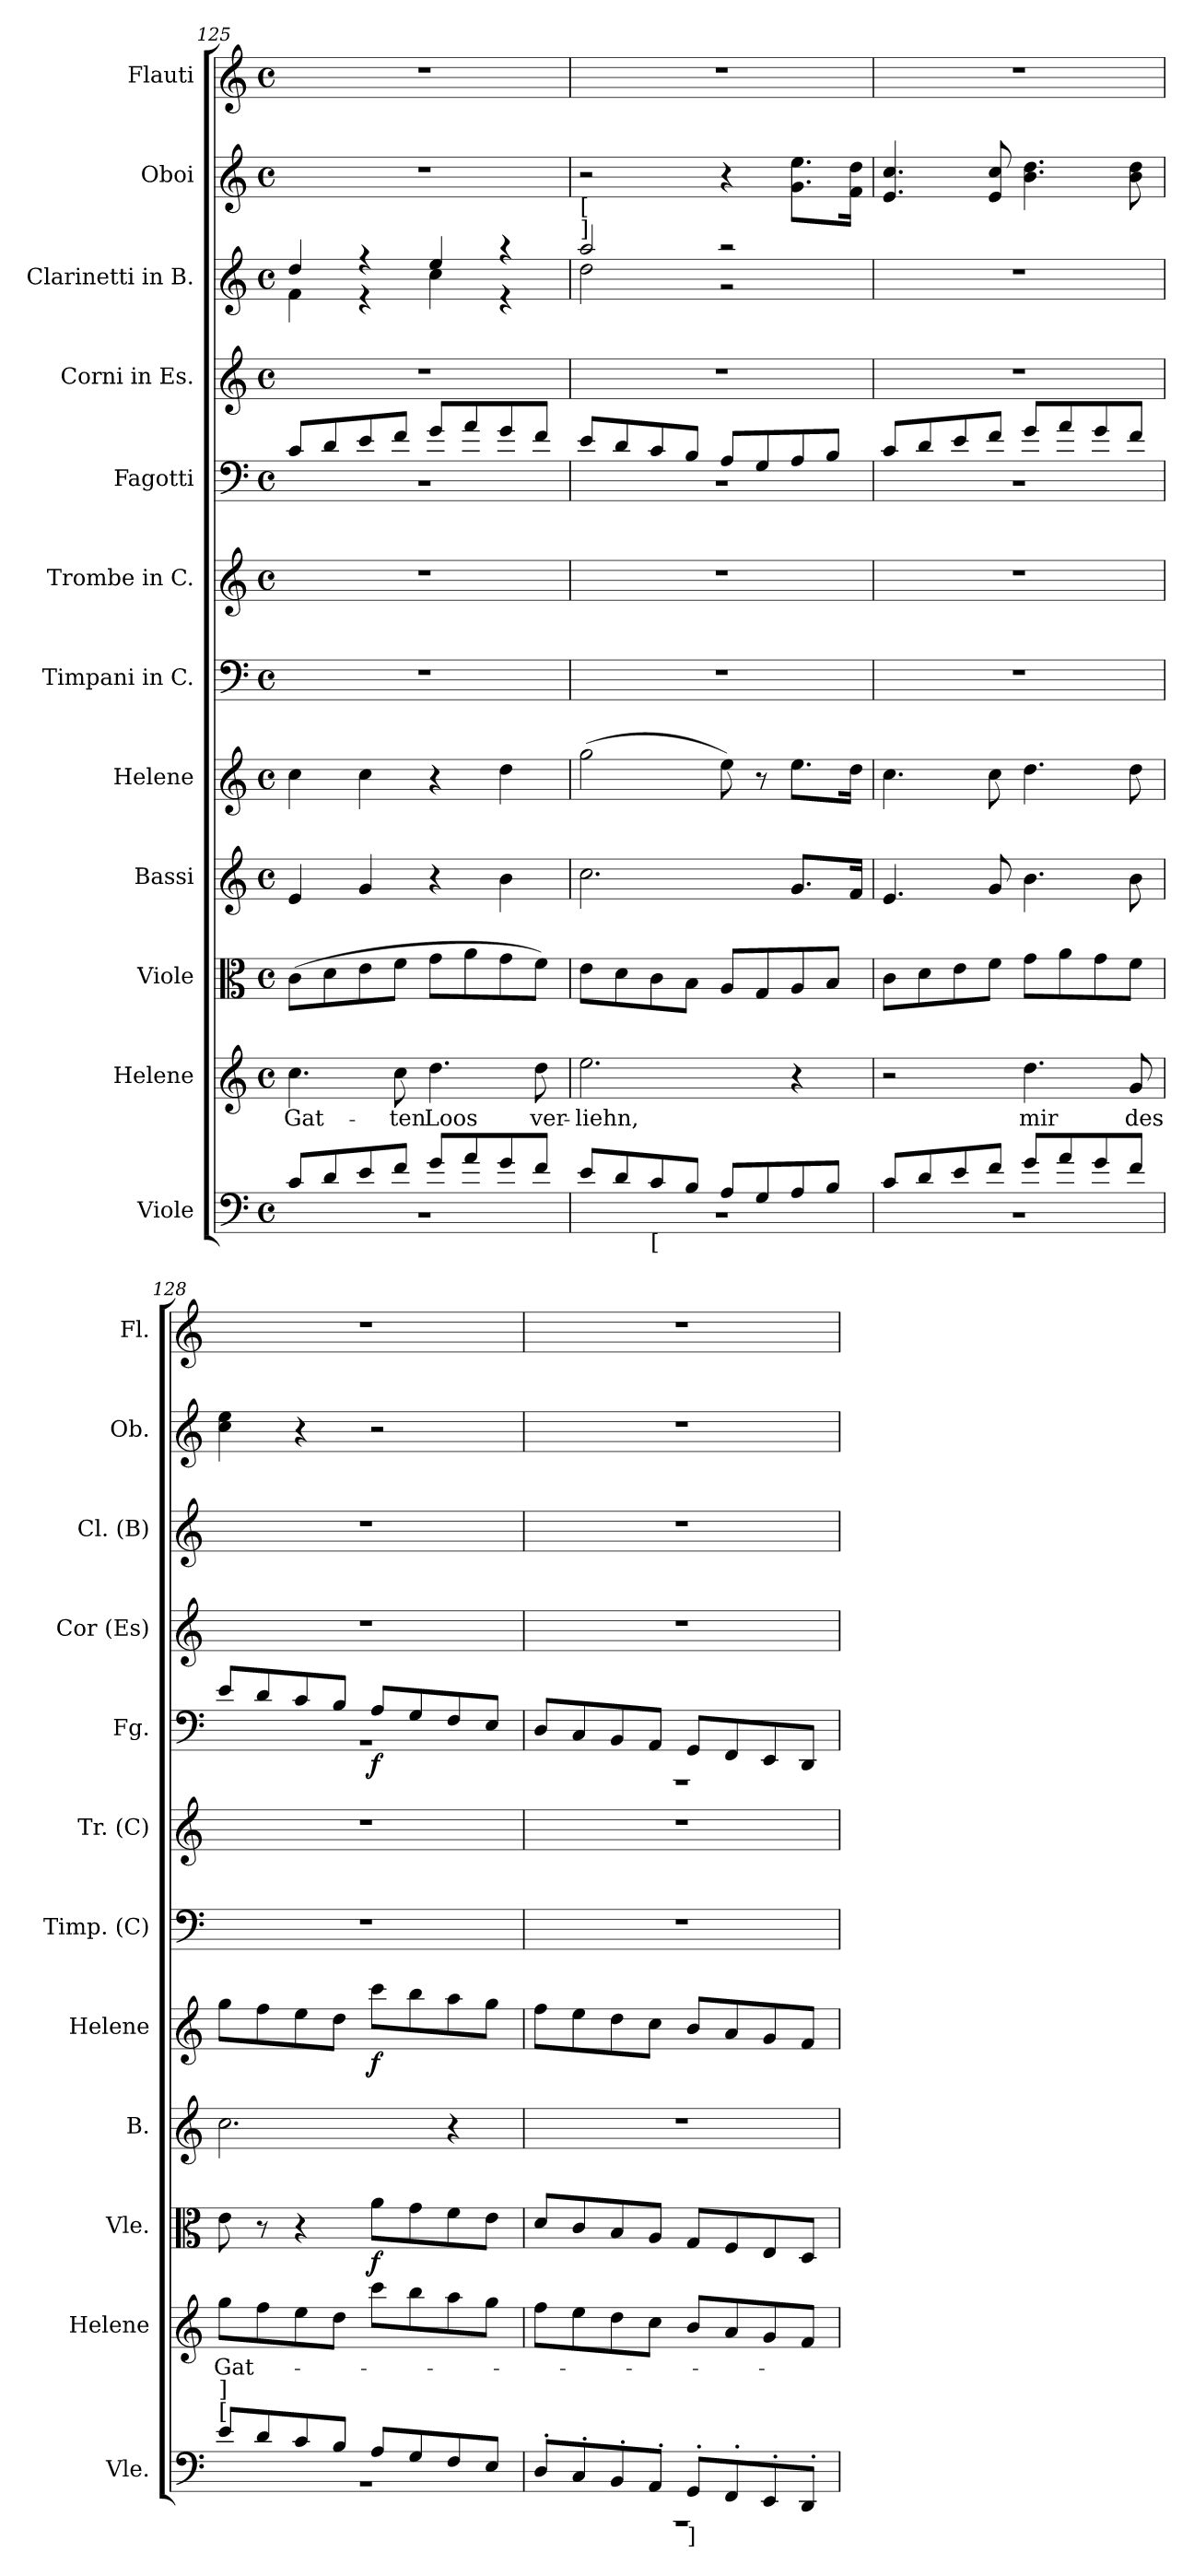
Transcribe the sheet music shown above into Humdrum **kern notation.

**kern	**kern	**text	**kern	**dynam	**kern	**kern	**dynam	**kern	**kern	**kern	**dynam	**kern	**kern	**kern	**kern
*part12	*part11	*part11	*part10	*part10	*part9	*part8	*part8	*part7	*part6	*part5	*part5	*part4	*part3	*part2	*part1
*staff12	*staff11	*staff11	*staff10	*staff10	*staff9	*staff8	*staff8	*staff7	*staff6	*staff5	*staff5	*staff4	*staff3	*staff2	*staff1
*I"Viole	*I"Helene	*	*I"Viole	*	*I"Bassi	*I"Helene	*	*I"Timpani in C.	*I"Trombe in C.	*I"Fagotti	*	*I"Corni in Es.	*I"Clarinetti in B.	*I"Oboi	*I"Flauti
*I'Vle.	*I'Helene	*	*I'Vle.	*	*I'B.	*I'Helene	*	*I'Timp. (C)	*I'Tr. (C)	*I'Fg.	*	*I'Cor (Es)	*I'Cl. (B)	*I'Ob.	*I'Fl.
*clefF4	*clefG2	*	*clefC3	*	*clefG2	*clefG2	*	*clefF4	*clefG2	*clefF4	*	*clefG2	*clefG2	*clefG2	*clefG2
*	*	*	*	*	*	*	*	*	*	*	*	*ITrd4c7	*ITrd1c2	*	*
*M4/4	*M4/4	*	*M4/4	*	*M4/4	*M4/4	*	*M4/4	*M4/4	*M4/4	*	*M4/4	*M4/4	*M4/4	*M4/4
*met(c)	*met(c)	*	*met(c)	*	*met(c)	*met(c)	*	*met(c)	*met(c)	*met(c)	*	*met(c)	*met(c)	*met(c)	*met(c)
=125	=125	=125	=125	=125	=125	=125	=125	=125	=125	=125	=125	=125	=125	=125	=125
*^	*	*	*	*	*	*	*	*	*	*^	*	*	*^	*	*
8c/L	1r	4.cc\	Gat-	(>8c\L	.	4e/	4cc\	.	1r	1r	8c/L	1r	.	1r	4cc/	4e\	1r	1r
8d/	.	.	.	8d\	.	.	.	.	.	.	8d/	.	.	.	.	.	.	.
8e/	.	.	.	8e\	.	4g/	4cc\	.	.	.	8e/	.	.	.	4r	4r	.	.
8f/J	.	8cc\	ten	8f\J	.	.	.	.	.	.	8f/J	.	.	.	.	.	.	.
8g/L	.	4.dd\	Loos	8g\L	.	4r	4r	.	.	.	8g/L	.	.	.	4dd/	4b\	.	.
8a/	.	.	.	8a\	.	.	.	.	.	.	8a/	.	.	.	.	.	.	.
8g/	.	.	.	8g\	.	4b\	4dd\	.	.	.	8g/	.	.	.	4r	4r	.	.
8f/J	.	8dd\	ver-	8f\J)	.	.	.	.	.	.	8f/J	.	.	.	.	.	.	.
=126	=126	=126	=126	=126	=126	=126	=126	=126	=126	=126	=126	=126	=126	=126	=126	=126	=126	=126
!	!	!	!	!	!	!	!	!	!	!	!	!	!	!	!	!	!LO:TX:b:t=[	!
!	!	!	!	!	!	!	!	!	!	!	!	!	!	!	!	!	!LO:TX:b:t=]	!
8e/L	1r	2.ee\	liehn,	8e\L	.	2.cc\	(>2gg\	.	1r	1r	8e/L	1r	.	1r	2gg/	2cc\	2r	1r
8d/	.	.	.	8d\	.	.	.	.	.	.	8d/	.	.	.	.	.	.	.
!LO:TX:b:t=[	!	!	!	!	!	!	!	!	!	!	!	!	!	!	!	!	!	!
8c/	.	.	.	8c\	.	.	.	.	.	.	8c/	.	.	.	.	.	.	.
8B/J	.	.	.	8B\J	.	.	.	.	.	.	8B/J	.	.	.	.	.	.	.
8A/L	.	.	.	8A/L	.	.	8ee\)	.	.	.	8A/L	.	.	.	2r	2r	4r	.
8G/	.	.	.	8G/	.	.	8r	.	.	.	8G/	.	.	.	.	.	.	.
8A/	.	4r	.	8A/	.	8.g/L	8.ee\L	.	.	.	8A/	.	.	.	.	.	8.g\ 8.ee\L	.
8B/J	.	.	.	8B/J	.	.	.	.	.	.	8B/J	.	.	.	.	.	.	.
.	.	.	.	.	.	16f/Jk	16dd\Jk	.	.	.	.	.	.	.	.	.	16f\ 16dd\Jk	.
*	*	*	*	*	*	*	*	*	*	*	*	*	*	*	*v	*v	*	*
=127	=127	=127	=127	=127	=127	=127	=127	=127	=127	=127	=127	=127	=127	=127	=127	=127	=127
8c/L	1r	2r	.	8c\L	.	4.e/	4.cc\	.	1r	1r	8c/L	1r	.	1r	1r	4.e/ 4.cc/	1r
8d/	.	.	.	8d\	.	.	.	.	.	.	8d/	.	.	.	.	.	.
8e/	.	.	.	8e\	.	.	.	.	.	.	8e/	.	.	.	.	.	.
8f/J	.	.	.	8f\J	.	8g/	8cc\	.	.	.	8f/J	.	.	.	.	8e/ 8cc/	.
8g/L	.	4.dd\	mir	8g\L	.	4.b\	4.dd\	.	.	.	8g/L	.	.	.	.	4.b\ 4.dd\	.
8a/	.	.	.	8a\	.	.	.	.	.	.	8a/	.	.	.	.	.	.
8g/	.	.	.	8g\	.	.	.	.	.	.	8g/	.	.	.	.	.	.
8f/J	.	8g/	des	8f\J	.	8b\	8dd\	.	.	.	8f/J	.	.	.	.	8b\ 8dd\	.
=128	=128	=128	=128	=128	=128	=128	=128	=128	=128	=128	=128	=128	=128	=128	=128	=128	=128
!LO:TX:a:t=[	!	!	!	!	!	!	!	!	!	!	!	!	!	!	!	!	!
!LO:TX:a:t=]	!	!	!	!	!	!	!	!	!	!	!	!	!	!	!	!	!
8e/L	1r	8gg\L	Gat-	8e\	.	2.cc\	8gg\L	.	1r	1r	8e/L	1r	.	1r	1r	4cc\ 4ee\	1r
8d/	.	8ff\	.	8r	.	.	8ff\	.	.	.	8d/	.	.	.	.	.	.
8c/	.	8ee\	.	4r	.	.	8ee\	.	.	.	8c/	.	.	.	.	4r	.
8B/J	.	8dd\J	.	.	.	.	8dd\J	.	.	.	8B/J	.	.	.	.	.	.
!	!	!	!	!	!LO:DY:b	!	!	!LO:DY:b	!	!	!	!	!LO:DY:b	!	!	!	!
8A/L	.	8ccc\L	.	8a\L	f	.	8ccc\L	f	.	.	8A/L	.	f	.	.	2r	.
8G/	.	8bb\	.	8g\	.	.	8bb\	.	.	.	8G/	.	.	.	.	.	.
8F/	.	8aa\	.	8f\	.	4r	8aa\	.	.	.	8F/	.	.	.	.	.	.
8E/J	.	8gg\J	.	8e\J	.	.	8gg\J	.	.	.	8E/J	.	.	.	.	.	.
!!LO:PB:g=z
=129	=129	=129	=129	=129	=129	=129	=129	=129	=129	=129	=129	=129	=129	=129	=129	=129	=129
8D'>/L	1r	8ff\L	.	8d/L	.	1r	8ff\L	.	1r	1r	8D/L	1r	.	1r	1r	1r	1r
8C'>/	.	8ee\	.	8c/	.	.	8ee\	.	.	.	8C/	.	.	.	.	.	.
8BB'>/	.	8dd\	.	8B/	.	.	8dd\	.	.	.	8BB/	.	.	.	.	.	.
8AA'>/J	.	8cc\J	.	8A/J	.	.	8cc\J	.	.	.	8AA/J	.	.	.	.	.	.
!LO:TX:b:t=]	!	!	!	!	!	!	!	!	!	!	!	!	!	!	!	!	!
8GG'>/L	.	8b/L	.	8G/L	.	.	8b/L	.	.	.	8GG/L	.	.	.	.	.	.
8FF'>/	.	8a/	.	8F/	.	.	8a/	.	.	.	8FF/	.	.	.	.	.	.
8EE'>/	.	8g/	.	8E/	.	.	8g/	.	.	.	8EE/	.	.	.	.	.	.
8DD'>/J	.	8f/J	.	8D/J	.	.	8f/J	.	.	.	8DD/J	.	.	.	.	.	.
*v	*v	*	*	*	*	*	*	*	*	*	*v	*v	*	*	*	*	*
=	=	=	=	=	=	=	=	=	=	=	=	=	=	=	=
*-	*-	*-	*-	*-	*-	*-	*-	*-	*-	*-	*-	*-	*-	*-	*-
